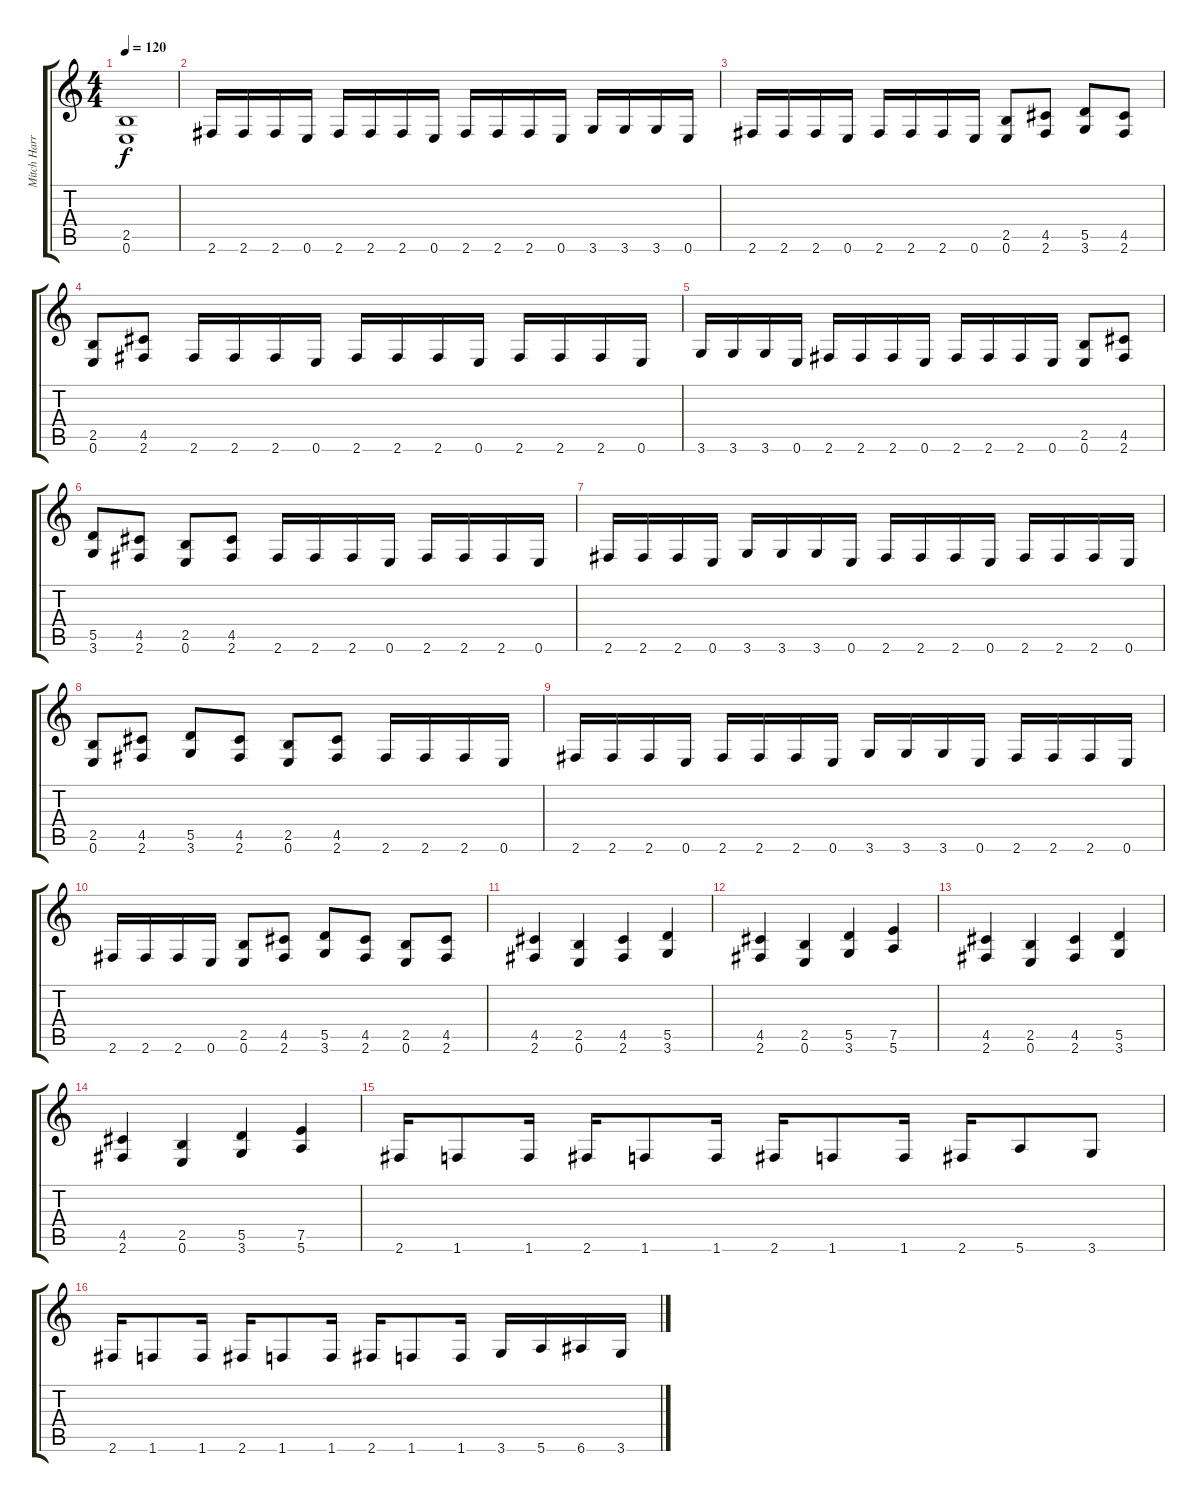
\track ("Mitch Harris" "Mitch Harr") {instrument distortionguitar}
\staff {score tabs}
\tuning (E4 B3 G3 D3 A2 E2) {hide}
\ts (4 4)
\tempo 120
\clef g2
\ks c
(2.5 0.6).1{dy f} |
2.6.16 2.6.16 2.6.16 0.6.16 2.6.16 2.6.16 2.6.16 0.6.16 2.6.16 2.6.16 2.6.16 0.6.16 3.6.16 3.6.16 3.6.16 0.6.16 |
2.6.16 2.6.16 2.6.16 0.6.16 2.6.16 2.6.16 2.6.16 0.6.16 (2.5 0.6).8 (4.5 2.6).8 (5.5 3.6).8 (4.5 2.6).8 |
(2.5 0.6).8 (4.5 2.6).8 2.6.16 2.6.16 2.6.16 0.6.16 2.6.16 2.6.16 2.6.16 0.6.16 2.6.16 2.6.16 2.6.16 0.6.16 |
3.6.16 3.6.16 3.6.16 0.6.16 2.6.16 2.6.16 2.6.16 0.6.16 2.6.16 2.6.16 2.6.16 0.6.16 (2.5 0.6).8 (4.5 2.6).8 |
(5.5 3.6).8 (4.5 2.6).8 (2.5 0.6).8 (4.5 2.6).8 2.6.16 2.6.16 2.6.16 0.6.16 2.6.16 2.6.16 2.6.16 0.6.16 |
2.6.16 2.6.16 2.6.16 0.6.16 3.6.16 3.6.16 3.6.16 0.6.16 2.6.16 2.6.16 2.6.16 0.6.16 2.6.16 2.6.16 2.6.16 0.6.16 |
(2.5 0.6).8 (4.5 2.6).8 (5.5 3.6).8 (4.5 2.6).8 (2.5 0.6).8 (4.5 2.6).8 2.6.16 2.6.16 2.6.16 0.6.16 |
2.6.16 2.6.16 2.6.16 0.6.16 2.6.16 2.6.16 2.6.16 0.6.16 3.6.16 3.6.16 3.6.16 0.6.16 2.6.16 2.6.16 2.6.16 0.6.16 |
2.6.16 2.6.16 2.6.16 0.6.16 (2.5 0.6).8 (4.5 2.6).8 (5.5 3.6).8 (4.5 2.6).8 (2.5 0.6).8 (4.5 2.6).8 |
(4.5 2.6).4 (2.5 0.6).4 (4.5 2.6).4 (5.5 3.6).4 |
(4.5 2.6).4 (2.5 0.6).4 (5.5 3.6).4 (7.5 5.6).4 |
(4.5 2.6).4 (2.5 0.6).4 (4.5 2.6).4 (5.5 3.6).4 |
(4.5 2.6).4 (2.5 0.6).4 (5.5 3.6).4 (7.5 5.6).4 |
2.6.16 1.6.8 1.6.16 2.6.16 1.6.8 1.6.16 2.6.16 1.6.8 1.6.16 2.6.16 5.6.8 3.6.8 |
2.6.16 1.6.8 1.6.16 2.6.16 1.6.8 1.6.16 2.6.16 1.6.8 1.6.16 3.6.16 5.6.16 6.6.16 3.6.16
